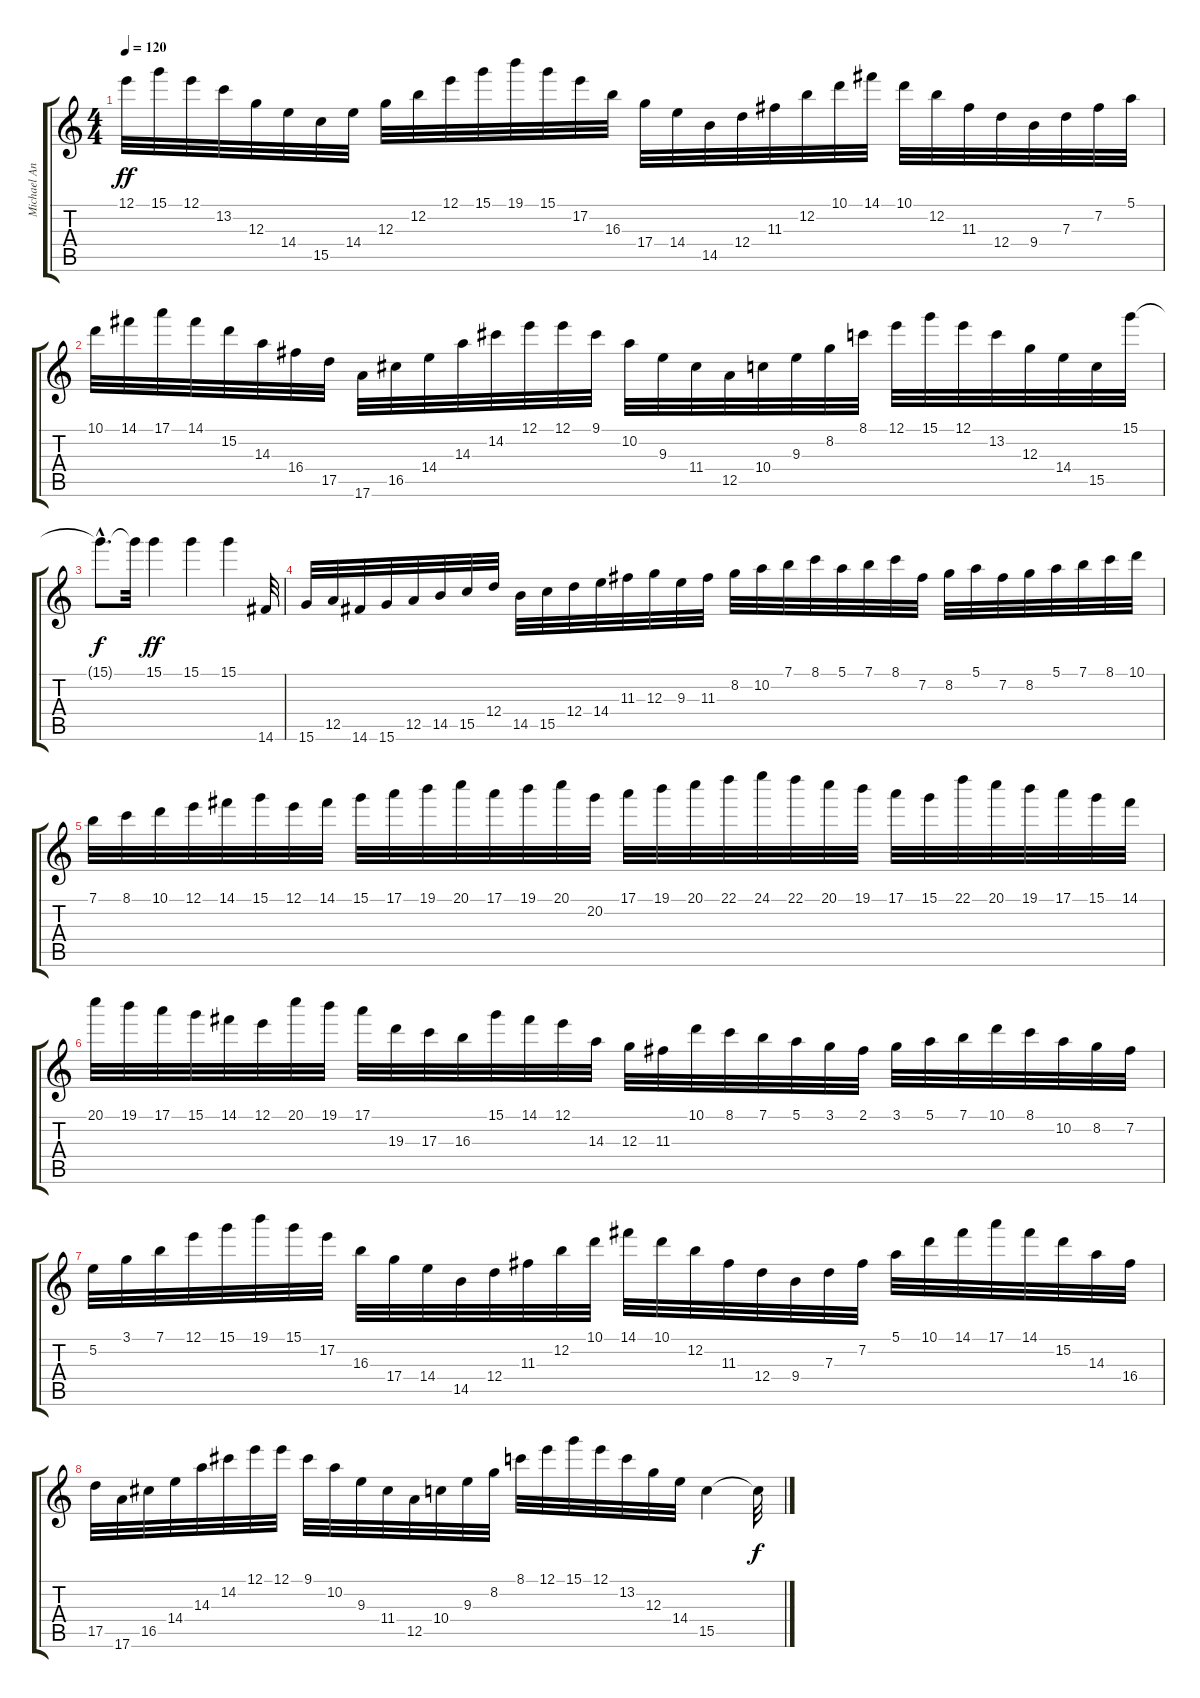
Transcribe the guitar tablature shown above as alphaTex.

\track ("Michael Angelo Batio" "Michael An") {instrument distortionguitar}
\staff {score tabs}
\tuning (E4 B3 G3 D3 A2 E2) {hide}
\ts (4 4)
\tempo 120
\clef g2
\ks c
12.1.32{dy ff} 15.1.32 12.1.32 13.2.32 12.3.32 14.4.32 15.5.32 14.4.32 12.3.32 12.2.32 12.1.32 15.1.32 19.1.32 15.1.32 17.2.32 16.3.32 17.4.32 14.4.32 14.5.32 12.4.32 11.3.32 12.2.32 10.1.32 14.1.32 10.1.32 12.2.32 11.3.32 12.4.32 9.4.32 7.3.32 7.2.32 5.1.32 |
10.1.32 14.1.32 17.1.32 14.1.32 15.2.32 14.3.32 16.4.32 17.5.32 17.6.32 16.5.32 14.4.32 14.3.32 14.2.32 12.1.32 12.1.32 9.1.32 10.2.32 9.3.32 11.4.32 12.5.32 10.4.32 9.3.32 8.2.32 8.1.32 12.1.32 15.1.32 12.1.32 13.2.32 12.3.32 14.4.32 15.5.32 15.1.32 |
15.1{hac t}.8{d dy f} 15.1{t}.32 15.1.4{dy ff} 15.1.4 15.1.4 14.6.32 |
15.6.32 12.5.32 14.6.32 15.6.32 12.5.32 14.5.32 15.5.32 12.4.32 14.5.32 15.5.32 12.4.32 14.4.32 11.3.32 12.3.32 9.3.32 11.3.32 8.2.32 10.2.32 7.1.32 8.1.32 5.1.32 7.1.32 8.1.32 7.2.32 8.2.32 5.1.32 7.2.32 8.2.32 5.1.32 7.1.32 8.1.32 10.1.32 |
7.1.32 8.1.32 10.1.32 12.1.32 14.1.32 15.1.32 12.1.32 14.1.32 15.1.32 17.1.32 19.1.32 20.1.32 17.1.32 19.1.32 20.1.32 20.2.32 17.1.32 19.1.32 20.1.32 22.1.32 24.1.32 22.1.32 20.1.32 19.1.32 17.1.32 15.1.32 22.1.32 20.1.32 19.1.32 17.1.32 15.1.32 14.1.32 |
20.1.32 19.1.32 17.1.32 15.1.32 14.1.32 12.1.32 20.1.32 19.1.32 17.1.32 19.3.32 17.3.32 16.3.32 15.1.32 14.1.32 12.1.32 14.3.32 12.3.32 11.3.32 10.1.32 8.1.32 7.1.32 5.1.32 3.1.32 2.1.32 3.1.32 5.1.32 7.1.32 10.1.32 8.1.32 10.2.32 8.2.32 7.2.32 |
5.2.32 3.1.32 7.1.32 12.1.32 15.1.32 19.1.32 15.1.32 17.2.32 16.3.32 17.4.32 14.4.32 14.5.32 12.4.32 11.3.32 12.2.32 10.1.32 14.1.32 10.1.32 12.2.32 11.3.32 12.4.32 9.4.32 7.3.32 7.2.32 5.1.32 10.1.32 14.1.32 17.1.32 14.1.32 15.2.32 14.3.32 16.4.32 |
17.5.32 17.6.32 16.5.32 14.4.32 14.3.32 14.2.32 12.1.32 12.1.32 9.1.32 10.2.32 9.3.32 11.4.32 12.5.32 10.4.32 9.3.32 8.2.32 8.1.32 12.1.32 15.1.32 12.1.32 13.2.32 12.3.32 14.4.32 15.5.4 15.5{t}.32{dy f}
